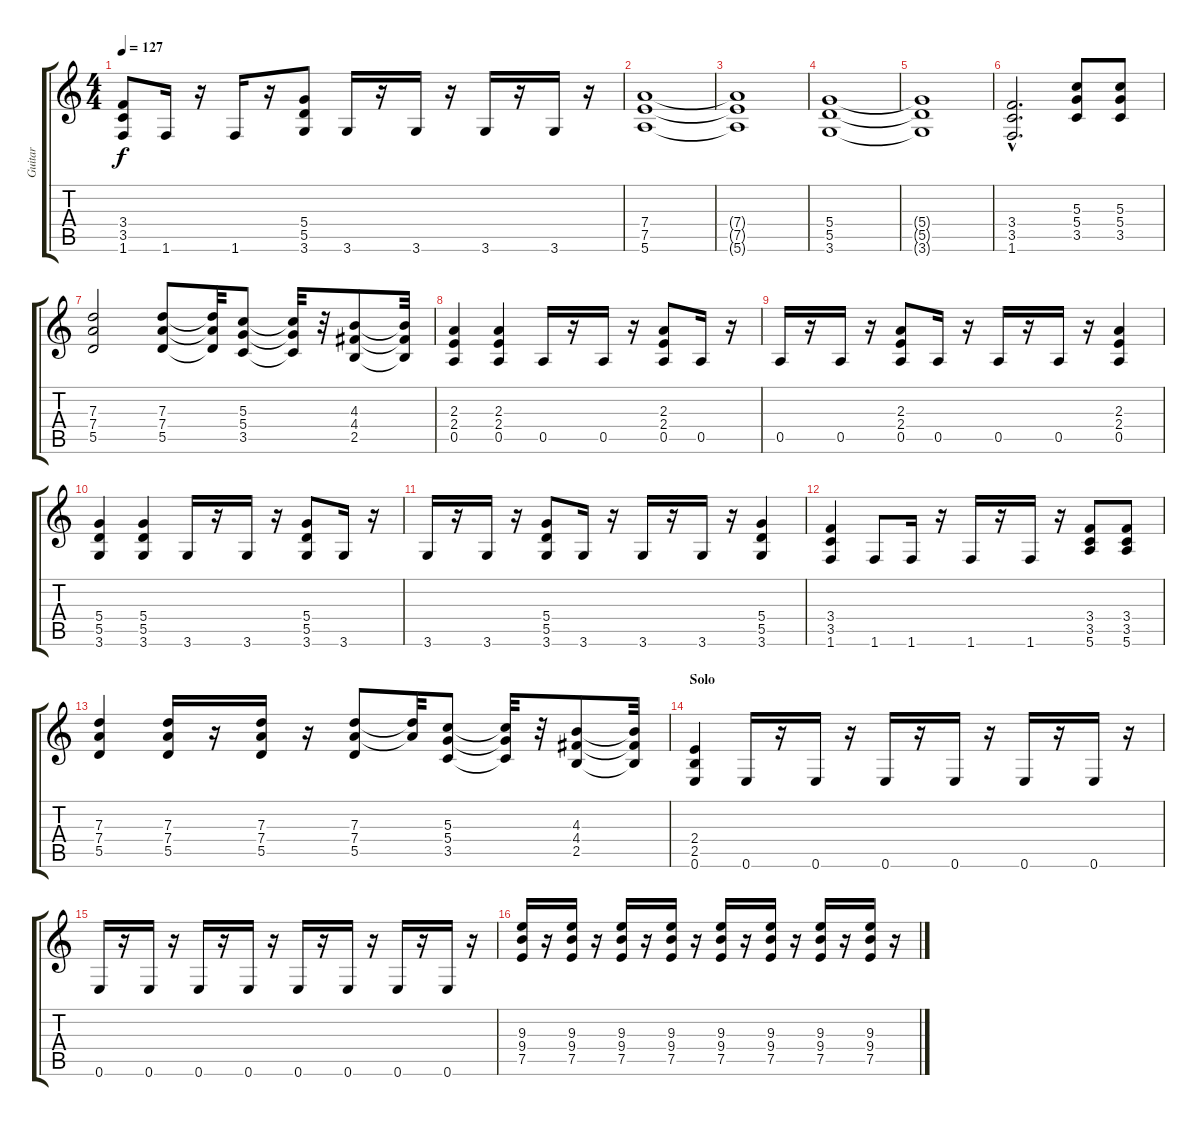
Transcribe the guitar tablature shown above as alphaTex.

\track ("Guitar " "Guitar ") {instrument distortionguitar}
\staff {score tabs}
\tuning (E4 B3 G3 D3 A2 E2) {hide}
\ts (4 4)
\tempo 127
\clef g2
\ks c
(3.4 3.5 1.6).8{dy f} 1.6.16 r.16 1.6.16 r.16 (5.4 5.5 3.6).8 3.6.16 r.16 3.6.16 r.16 3.6.16 r.16 3.6.16 r.16 |
(7.4 7.5 5.6).1 |
(7.4{t} 7.5{t} 5.6{t}).1 |
(5.4 5.5 3.6).1 |
(5.4{t} 5.5{t} 3.6{t}).1 |
(3.4{hac} 3.5{hac} 1.6{hac}).2{d} (5.3 5.4 3.5).8 (5.3 5.4 3.5).8 |
(7.3 7.4 5.5).2 (7.3 7.4 5.5).8 (7.3{t} 7.4{t} 5.5{t}).32 (5.3 5.4 3.5).8 (5.3{t} 5.4{t} 3.5{t}).32 r.32 (4.3 4.4 2.5).8 (4.3{t} 4.4{t} 2.5{t}).32 |
(2.3 2.4 0.5).4 (2.3 2.4 0.5).4 0.5.16 r.16 0.5.16 r.16 (2.3 2.4 0.5).8 0.5.16 r.16 |
0.5.16 r.16 0.5.16 r.16 (2.3 2.4 0.5).8 0.5.16 r.16 0.5.16 r.16 0.5.16 r.16 (2.3 2.4 0.5).4 |
(5.4 5.5 3.6).4 (5.4 5.5 3.6).4 3.6.16 r.16 3.6.16 r.16 (5.4 5.5 3.6).8 3.6.16 r.16 |
3.6.16 r.16 3.6.16 r.16 (5.4 5.5 3.6).8 3.6.16 r.16 3.6.16 r.16 3.6.16 r.16 (5.4 5.5 3.6).4 |
(3.4 3.5 1.6).4 1.6.8 1.6.16 r.16 1.6.16 r.16 1.6.16 r.16 (3.4 3.5 5.6).8 (3.4 3.5 5.6).8 |
(7.3 7.4 5.5).4 (7.3 7.4 5.5).16 r.16 (7.3 7.4 5.5).16 r.16 (7.3 7.4 5.5).8 (7.3{t} 7.4{t}).32 (5.3 5.4 3.5).8 (5.3{t} 5.4{t} 3.5{t}).32 r.32 (4.3 4.4 2.5).8 (4.3{t} 4.4{t} 2.5{t}).32 |
\section ("" "Solo")
(2.4 2.5 0.6).4 0.6.16 r.16 0.6.16 r.16 0.6.16 r.16 0.6.16 r.16 0.6.16 r.16 0.6.16 r.16 |
0.6.16 r.16 0.6.16 r.16 0.6.16 r.16 0.6.16 r.16 0.6.16 r.16 0.6.16 r.16 0.6.16 r.16 0.6.16 r.16 |
(9.3 9.4 7.5).16 r.16 (9.3 9.4 7.5).16 r.16 (9.3 9.4 7.5).16 r.16 (9.3 9.4 7.5).16 r.16 (9.3 9.4 7.5).16 r.16 (9.3 9.4 7.5).16 r.16 (9.3 9.4 7.5).16 r.16 (9.3 9.4 7.5).16 r.16
